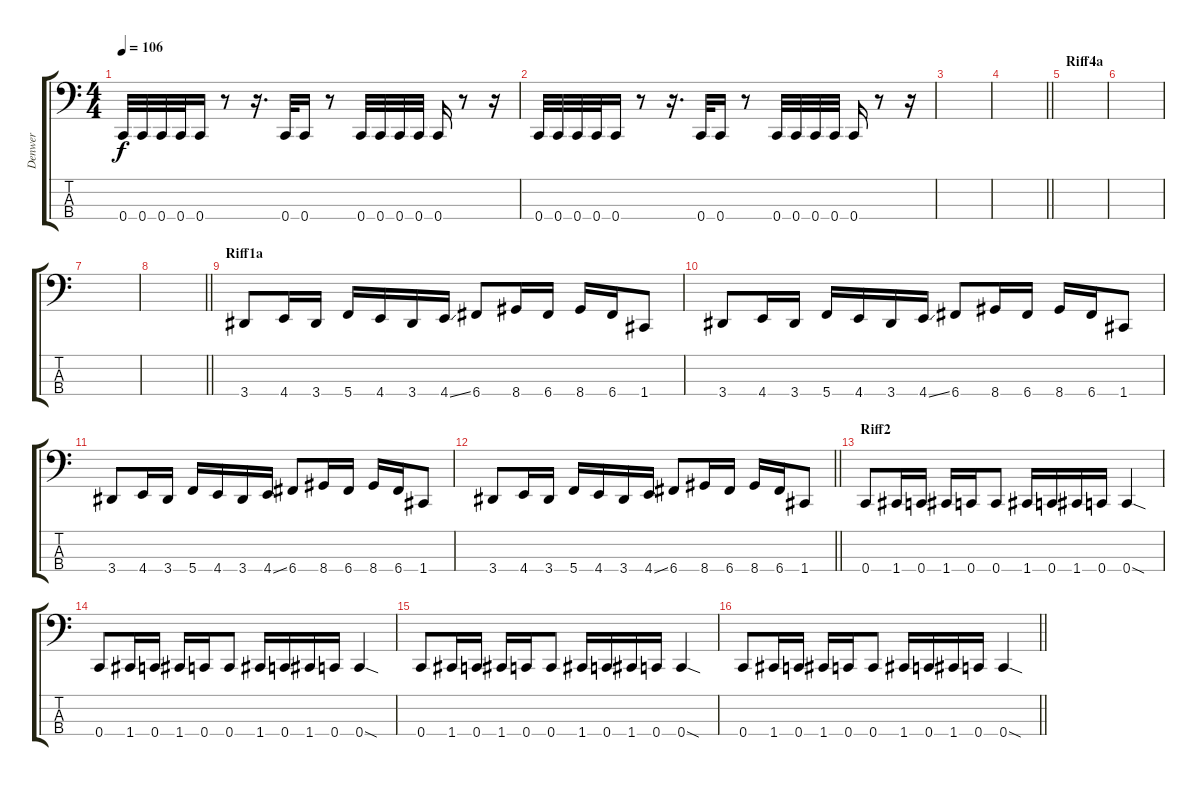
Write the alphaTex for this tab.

\track ("Denwer" "Denwer") {instrument electricbasspick}
\staff {score tabs}
\tuning (F2 C2 G1 C1) {hide}
\ts (4 4)
\tempo 106
\clef f4
\ks c
0.4.32{dy f} 0.4.32 0.4.32 0.4.32 0.4.16 r.8 r.16{d} 0.4.32 0.4.16 r.8 0.4.32 0.4.32 0.4.32 0.4.32 0.4.16 r.8 r.16 |
0.4.32 0.4.32 0.4.32 0.4.32 0.4.16 r.8 r.16{d} 0.4.32 0.4.16 r.8 0.4.32 0.4.32 0.4.32 0.4.32 0.4.16 r.8 r.16 |
|
\barLineRight lightlight
|
\section ("" "Riff4a")
|
|
|
\barLineRight lightlight
|
\section ("" "Riff1a")
3.4.8 4.4.16 3.4.16 5.4.16 4.4.16 3.4.16 4.4{ss}.16 6.4.8 8.4.16 6.4.16 8.4.16 6.4.16 1.4.8 |
3.4.8 4.4.16 3.4.16 5.4.16 4.4.16 3.4.16 4.4{ss}.16 6.4.8 8.4.16 6.4.16 8.4.16 6.4.16 1.4.8 |
3.4.8 4.4.16 3.4.16 5.4.16 4.4.16 3.4.16 4.4{ss}.16 6.4.8 8.4.16 6.4.16 8.4.16 6.4.16 1.4.8 |
\barLineRight lightlight
3.4.8 4.4.16 3.4.16 5.4.16 4.4.16 3.4.16 4.4{ss}.16 6.4.8 8.4.16 6.4.16 8.4.16 6.4.16 1.4.8 |
\section ("" "Riff2")
0.4.8 1.4.16 0.4.16 1.4.16 0.4.16 0.4.8 1.4.16 0.4.16 1.4.16 0.4.16 0.4{sod}.4 |
0.4.8 1.4.16 0.4.16 1.4.16 0.4.16 0.4.8 1.4.16 0.4.16 1.4.16 0.4.16 0.4{sod}.4 |
0.4.8 1.4.16 0.4.16 1.4.16 0.4.16 0.4.8 1.4.16 0.4.16 1.4.16 0.4.16 0.4{sod}.4 |
\barLineRight lightlight
0.4.8 1.4.16 0.4.16 1.4.16 0.4.16 0.4.8 1.4.16 0.4.16 1.4.16 0.4.16 0.4{sod}.4
